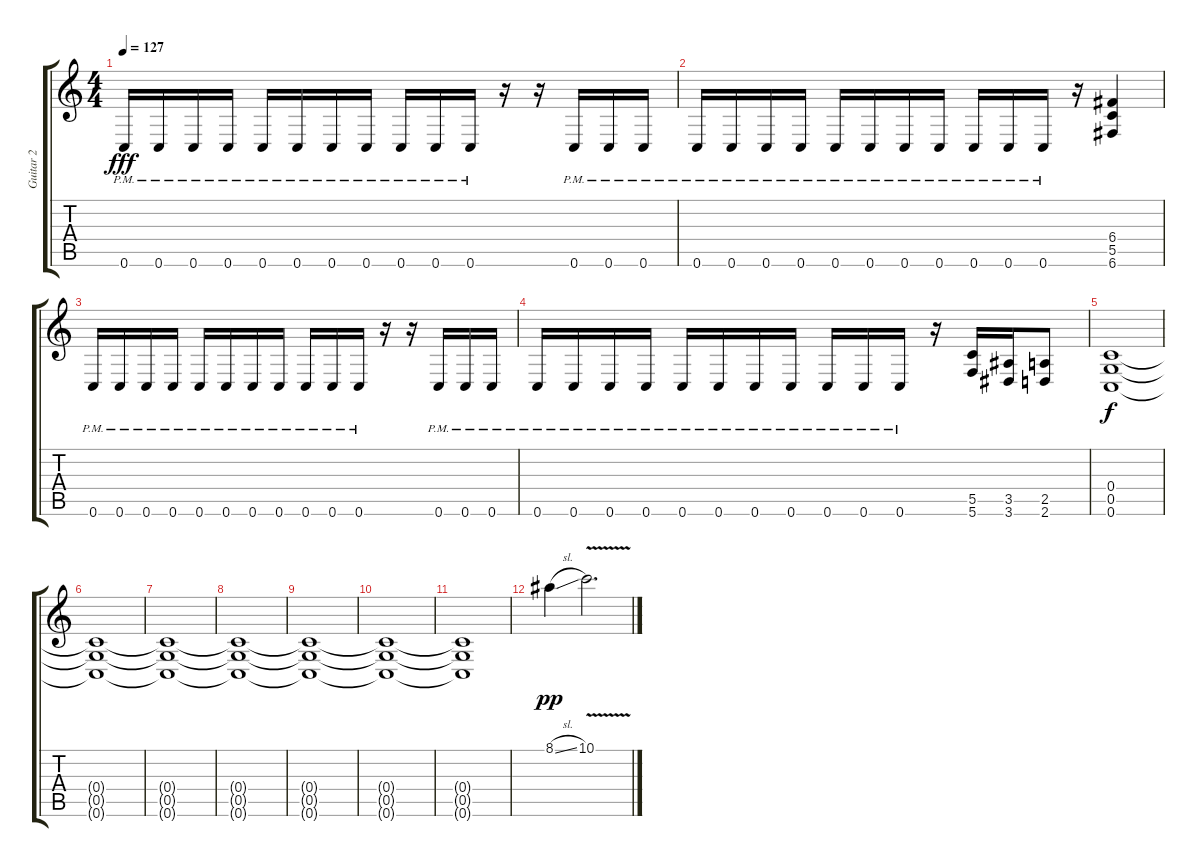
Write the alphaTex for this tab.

\track ("Guitar 2" "Guitar 2") {instrument overdrivenguitar}
\staff {score tabs}
\tuning (D4 A3 F3 C3 G2 C2) {hide}
\ts (4 4)
\tempo 127
\clef g2
\ks c
0.6{pm}.16{dy fff} 0.6{pm}.16 0.6{pm}.16 0.6{pm}.16 0.6{pm}.16 0.6{pm}.16 0.6{pm}.16 0.6{pm}.16 0.6{pm}.16 0.6{pm}.16 0.6{pm}.16 r.16 r.16 0.6{pm}.16 0.6{pm}.16 0.6{pm}.16 |
0.6{pm}.16 0.6{pm}.16 0.6{pm}.16 0.6{pm}.16 0.6{pm}.16 0.6{pm}.16 0.6{pm}.16 0.6{pm}.16 0.6{pm}.16 0.6{pm}.16 0.6{pm}.16 r.16 (6.4 5.5 6.6).4 |
0.6{pm}.16 0.6{pm}.16 0.6{pm}.16 0.6{pm}.16 0.6{pm}.16 0.6{pm}.16 0.6{pm}.16 0.6{pm}.16 0.6{pm}.16 0.6{pm}.16 0.6{pm}.16 r.16 r.16 0.6{pm}.16 0.6{pm}.16 0.6{pm}.16 |
0.6{pm}.16 0.6{pm}.16 0.6{pm}.16 0.6{pm}.16 0.6{pm}.16 0.6{pm}.16 0.6{pm}.16 0.6{pm}.16 0.6{pm}.16 0.6{pm}.16 0.6{pm}.16 r.16 (5.5 5.6).16 (3.5 3.6).16 (2.5 2.6).8 |
(0.4 0.5 0.6).1{dy f} |
(0.4{t} 0.5{t} 0.6{t}).1 |
(0.4{t} 0.5{t} 0.6{t}).1 |
(0.4{t} 0.5{t} 0.6{t}).1 |
(0.4{t} 0.5{t} 0.6{t}).1 |
(0.4{t} 0.5{t} 0.6{t}).1 |
(0.4{t} 0.5{t} 0.6{t}).1 |
8.1{sl}.4{dy pp instrument overdrivenguitar} 10.1{v}.2{d}
